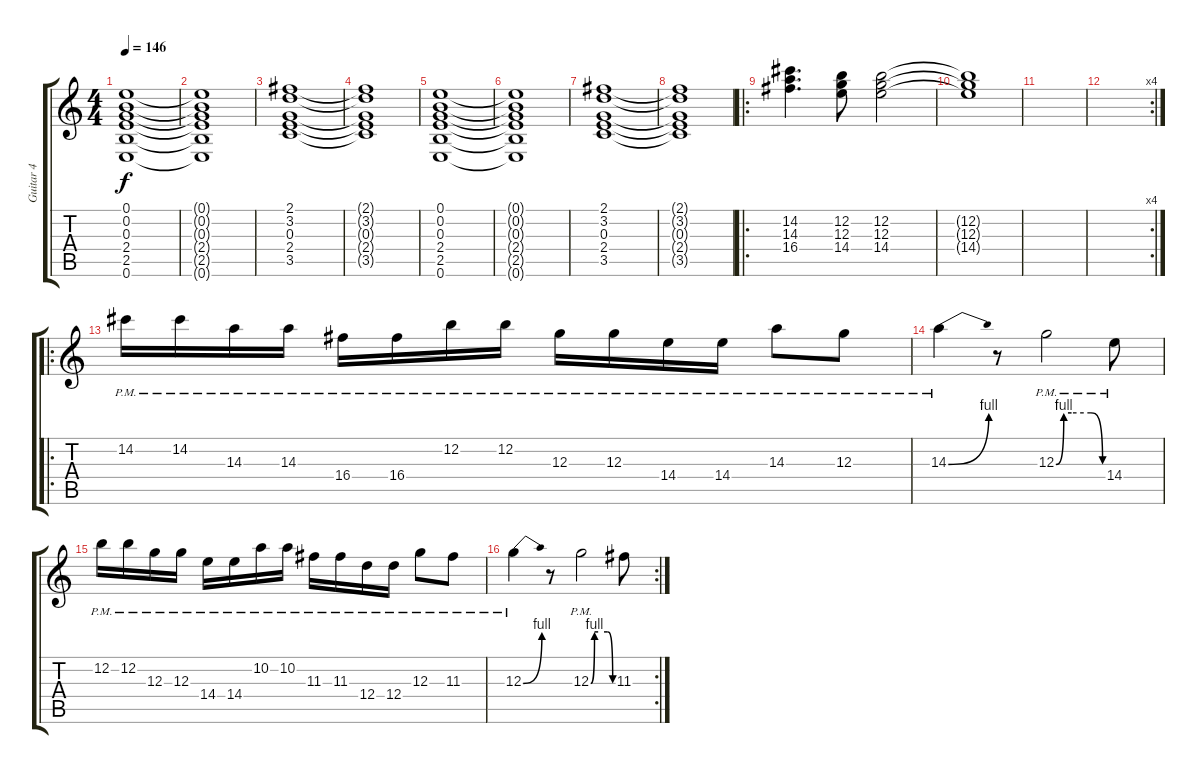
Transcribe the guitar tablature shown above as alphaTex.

\track ("Guitar 4" "Guitar 4") {instrument overdrivenguitar}
\staff {score tabs}
\tuning (E4 B3 G3 D3 A2 E2) {hide}
\ts (4 4)
\tempo 146
\clef g2
\ks c
(0.1 0.2 0.3 2.4 2.5 0.6).1{dy f volume 7} |
(0.1{t} 0.2{t} 0.3{t} 2.4{t} 2.5{t} 0.6{t}).1 |
(2.1 3.2 0.3 2.4 3.5).1 |
(2.1{t} 3.2{t} 0.3{t} 2.4{t} 3.5{t}).1 |
(0.1 0.2 0.3 2.4 2.5 0.6).1 |
(0.1{t} 0.2{t} 0.3{t} 2.4{t} 2.5{t} 0.6{t}).1 |
(2.1 3.2 0.3 2.4 3.5).1 |
(2.1{t} 3.2{t} 0.3{t} 2.4{t} 3.5{t}).1 |
\ro
(14.2 14.3 16.4).4{d} (12.2 12.3 14.4).8 (12.2 12.3 14.4).2 |
(12.2{t} 12.3{t} 14.4{t}).1 |
|
\rc 4
|
\ro
14.2{pm}.16{volume 14} 14.2{pm}.16 14.3{pm}.16 14.3{pm}.16 16.4{pm}.16 16.4{pm}.16 12.2{pm}.16 12.2{pm}.16 12.3{pm}.16 12.3{pm}.16 14.4{pm}.16 14.4{pm}.16 14.3{pm}.8 12.3{pm}.8 |
14.3{be (bend 0 0 60 4) pm}.4 r.8 12.3{be (custom 0 0 10 4 20 4 45 4 60 0) pm}.2 14.4{pm}.8 |
12.2{pm}.16 12.2{pm}.16 12.3{pm}.16 12.3{pm}.16 14.4{pm}.16 14.4{pm}.16 10.2{pm}.16 10.2{pm}.16 11.3{pm}.16 11.3{pm}.16 12.4{pm}.16 12.4{pm}.16 12.3{pm}.8 11.3{pm}.8 |
\rc 2
12.3{be (bend 0 0 60 4) pm}.4 r.8 12.3{be (custom 0 0 10 4 20 4 46 4 60 0) pm}.2 11.3.8
